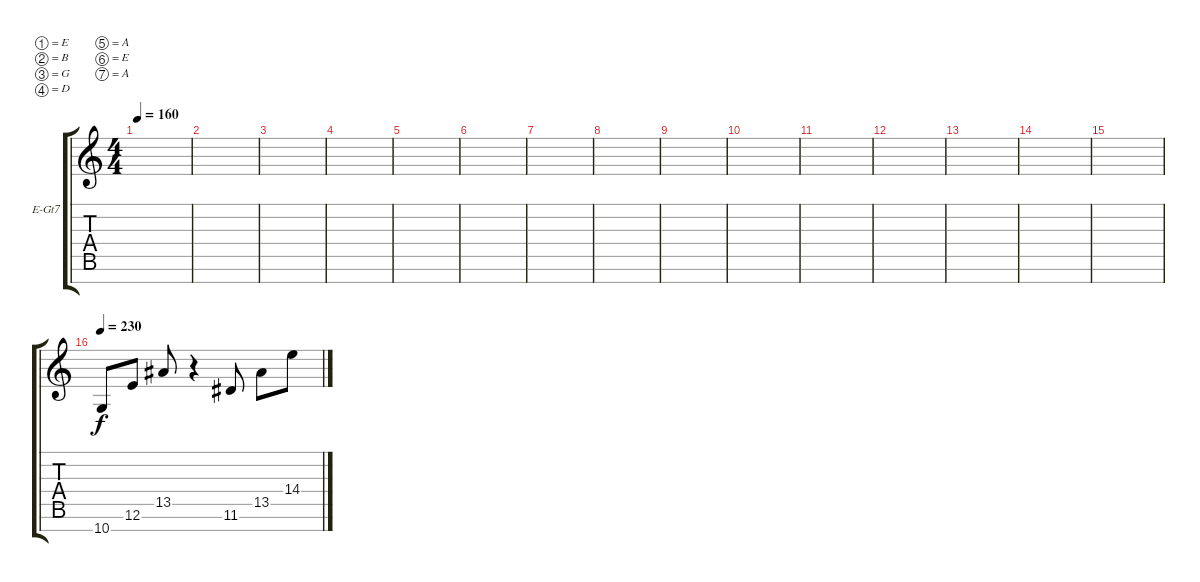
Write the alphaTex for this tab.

\defaultSystemsLayout 4
\bracketExtendMode groupsimilarinstruments
\firstSystemTrackNameOrientation horizontal
\otherSystemsTrackNameOrientation horizontal
\track ("Electric Guitar" "E-Gt7") {instrument distortionguitar}
\staff {score tabs}
\tuning (E4 B3 G3 D3 A2 E2 A1)
\ts (4 4)
\tempo 160
\clef g2
\ks c
|
|
|
|
|
|
|
|
|
|
|
|
|
|
|
\tempo 230
10.7.8 12.6.8 13.5.8 r.4 11.6.8 13.5.8 14.4.8
